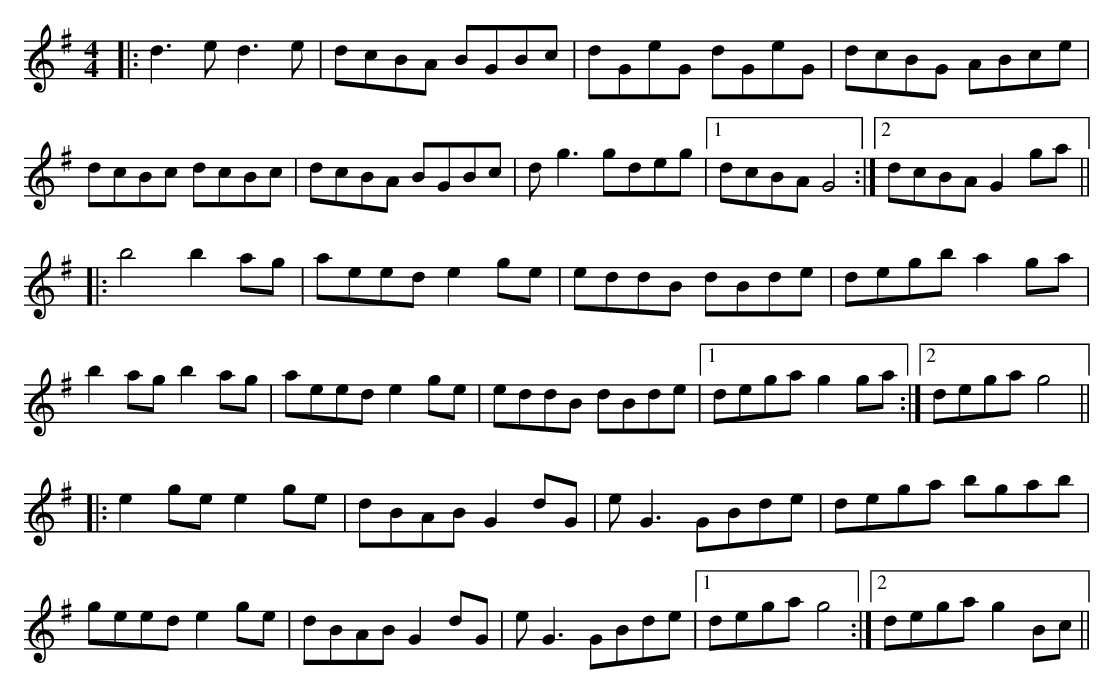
X:1
M:4/4
K:G
|:d3e d3e|dcBA BGBc|dGeG dGeG|dcBG ABce|
dcBc dcBc|dcBA BGBc|dg3 gdeg|1 dcBA G4:|2 dcBA G2ga||
|:b4b2ag|aeed e2ge|eddB dBde|degb a2ga|
b2ag b2ag|aeed e2ge|eddB dBde|1 dega g2ga:|2 dega g4||
|:e2ge e2ge|dBAB G2dG|eG3 GBde|dega bgab|
geed e2ge|dBAB G2dG|eG3 GBde|1 dega g4:|2 dega g2Bc||
